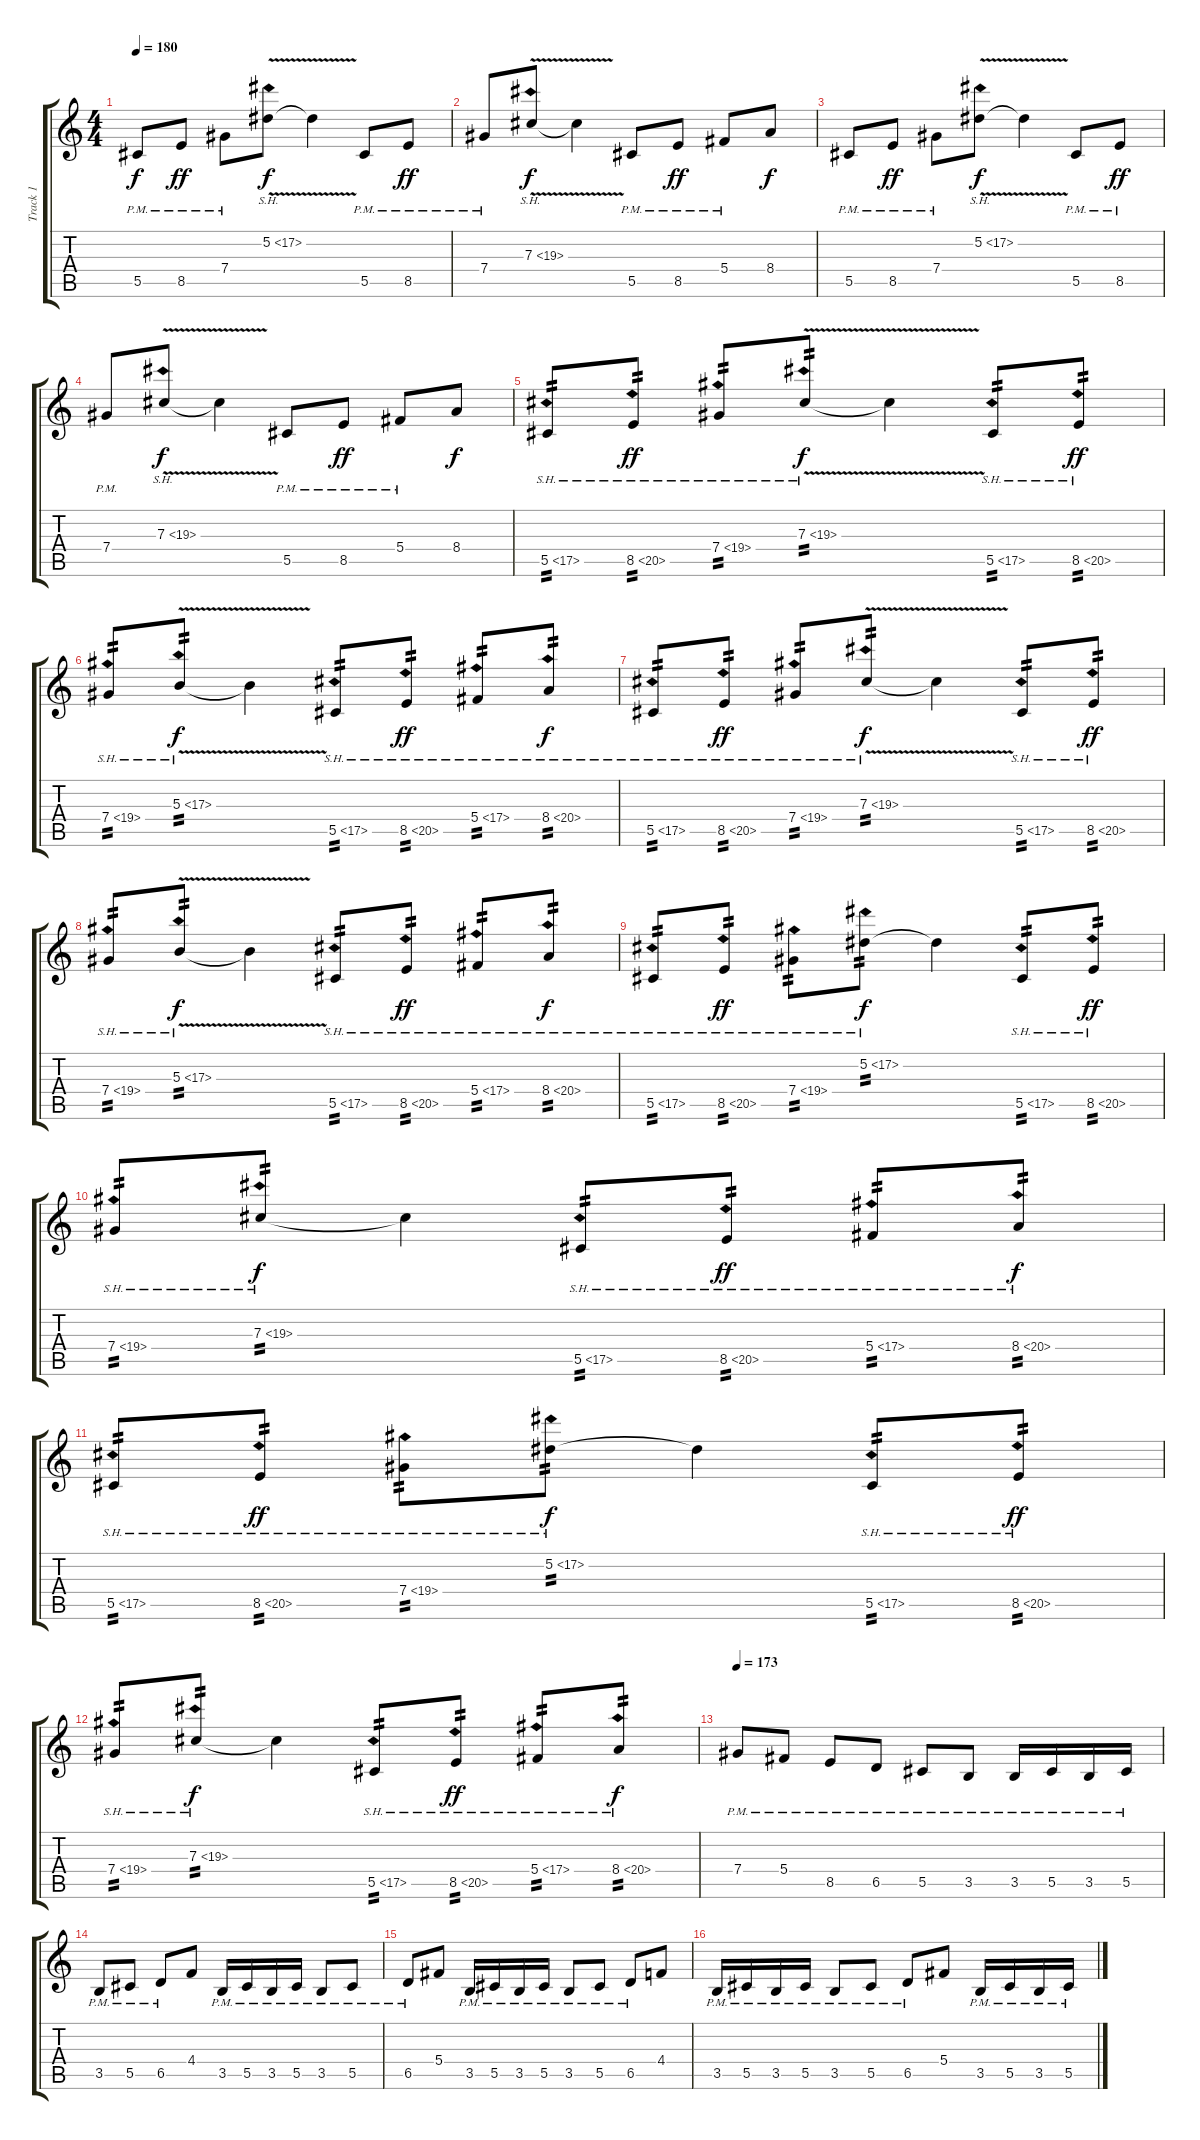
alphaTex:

\track ("Track 1" "Track 1") {instrument overdrivenguitar}
\staff {score tabs}
\tuning (Eb4 Bb3 Gb3 Db3 Ab2 Eb2) {hide}
\ts (4 4)
\tempo 180
\clef g2
\ks c
5.5{pm}.8{dy f} 8.5{pm}.8{dy ff} 7.4{pm}.8 5.2{sh 12 v}.8{dy f} 5.2{t}.4 5.5{pm}.8 8.5{pm}.8{dy ff} |
7.4{pm}.8 7.3{sh 12 v}.8{dy f} 7.3{t}.4 5.5{pm}.8 8.5{pm}.8{dy ff} 5.4{pm}.8 8.4.8{dy f} |
5.5{pm}.8 8.5{pm}.8{dy ff} 7.4{pm}.8 5.2{sh 12 v}.8{dy f} 5.2{t}.4 5.5{pm}.8 8.5{pm}.8{dy ff} |
7.4{pm}.8 7.3{sh 12 v}.8{dy f} 7.3{t}.4 5.5{pm}.8 8.5{pm}.8{dy ff} 5.4{pm}.8 8.4.8{dy f} |
5.5{sh 12}.8{tp 2} 8.5{sh 12}.8{tp 2 dy ff} 7.4{sh 12}.8{tp 2} 7.3{sh 12 v}.8{tp 2 dy f} 7.3{t}.4 5.5{sh 12}.8{tp 2} 8.5{sh 12}.8{tp 2 dy ff} |
7.4{sh 12}.8{tp 2} 5.3{sh 12 v}.8{tp 2 dy f} 5.3{t}.4 5.5{sh 12}.8{tp 2} 8.5{sh 12}.8{tp 2 dy ff} 5.4{sh 12}.8{tp 2} 8.4{sh 12}.8{tp 2 dy f} |
5.5{sh 12}.8{tp 2} 8.5{sh 12}.8{tp 2 dy ff} 7.4{sh 12}.8{tp 2} 7.3{sh 12 v}.8{tp 2 dy f} 7.3{t}.4 5.5{sh 12}.8{tp 2} 8.5{sh 12}.8{tp 2 dy ff} |
7.4{sh 12}.8{tp 2} 5.3{sh 12 v}.8{tp 2 dy f} 5.3{t}.4 5.5{sh 12}.8{tp 2} 8.5{sh 12}.8{tp 2 dy ff} 5.4{sh 12}.8{tp 2} 8.4{sh 12}.8{tp 2 dy f} |
5.5{sh 12}.8{tp 2} 8.5{sh 12}.8{tp 2 dy ff} 7.4{sh 12}.8{tp 2} 5.2{sh 12}.8{tp 2 dy f} 5.2{t}.4 5.5{sh 12}.8{tp 2} 8.5{sh 12}.8{tp 2 dy ff} |
7.4{sh 12}.8{tp 2} 7.3{sh 12}.8{tp 2 dy f} 7.3{t}.4 5.5{sh 12}.8{tp 2} 8.5{sh 12}.8{tp 2 dy ff} 5.4{sh 12}.8{tp 2} 8.4{sh 12}.8{tp 2 dy f} |
5.5{sh 12}.8{tp 2} 8.5{sh 12}.8{tp 2 dy ff} 7.4{sh 12}.8{tp 2} 5.2{sh 12}.8{tp 2 dy f} 5.2{t}.4 5.5{sh 12}.8{tp 2} 8.5{sh 12}.8{tp 2 dy ff} |
7.4{sh 12}.8{tp 2} 7.3{sh 12}.8{tp 2 dy f} 7.3{t}.4 5.5{sh 12}.8{tp 2} 8.5{sh 12}.8{tp 2 dy ff} 5.4{sh 12}.8{tp 2} 8.4{sh 12}.8{tp 2 dy f} |
\tempo 173
7.4{pm}.8 5.4{pm}.8 8.5{pm}.8 6.5{pm}.8 5.5{pm}.8 3.5{pm}.8 3.5{pm}.16 5.5{pm}.16 3.5{pm}.16 5.5{pm}.16 |
3.5{pm}.8 5.5{pm}.8 6.5{pm}.8 4.4.8 3.5{pm}.16 5.5{pm}.16 3.5{pm}.16 5.5{pm}.16 3.5{pm}.8 5.5{pm}.8 |
6.5{pm}.8 5.4.8 3.5{pm}.16 5.5{pm}.16 3.5{pm}.16 5.5{pm}.16 3.5{pm}.8 5.5{pm}.8 6.5{pm}.8 4.4.8 |
3.5{pm}.16 5.5{pm}.16 3.5{pm}.16 5.5{pm}.16 3.5{pm}.8 5.5{pm}.8 6.5{pm}.8 5.4.8 3.5{pm}.16 5.5{pm}.16 3.5{pm}.16 5.5{pm}.16
